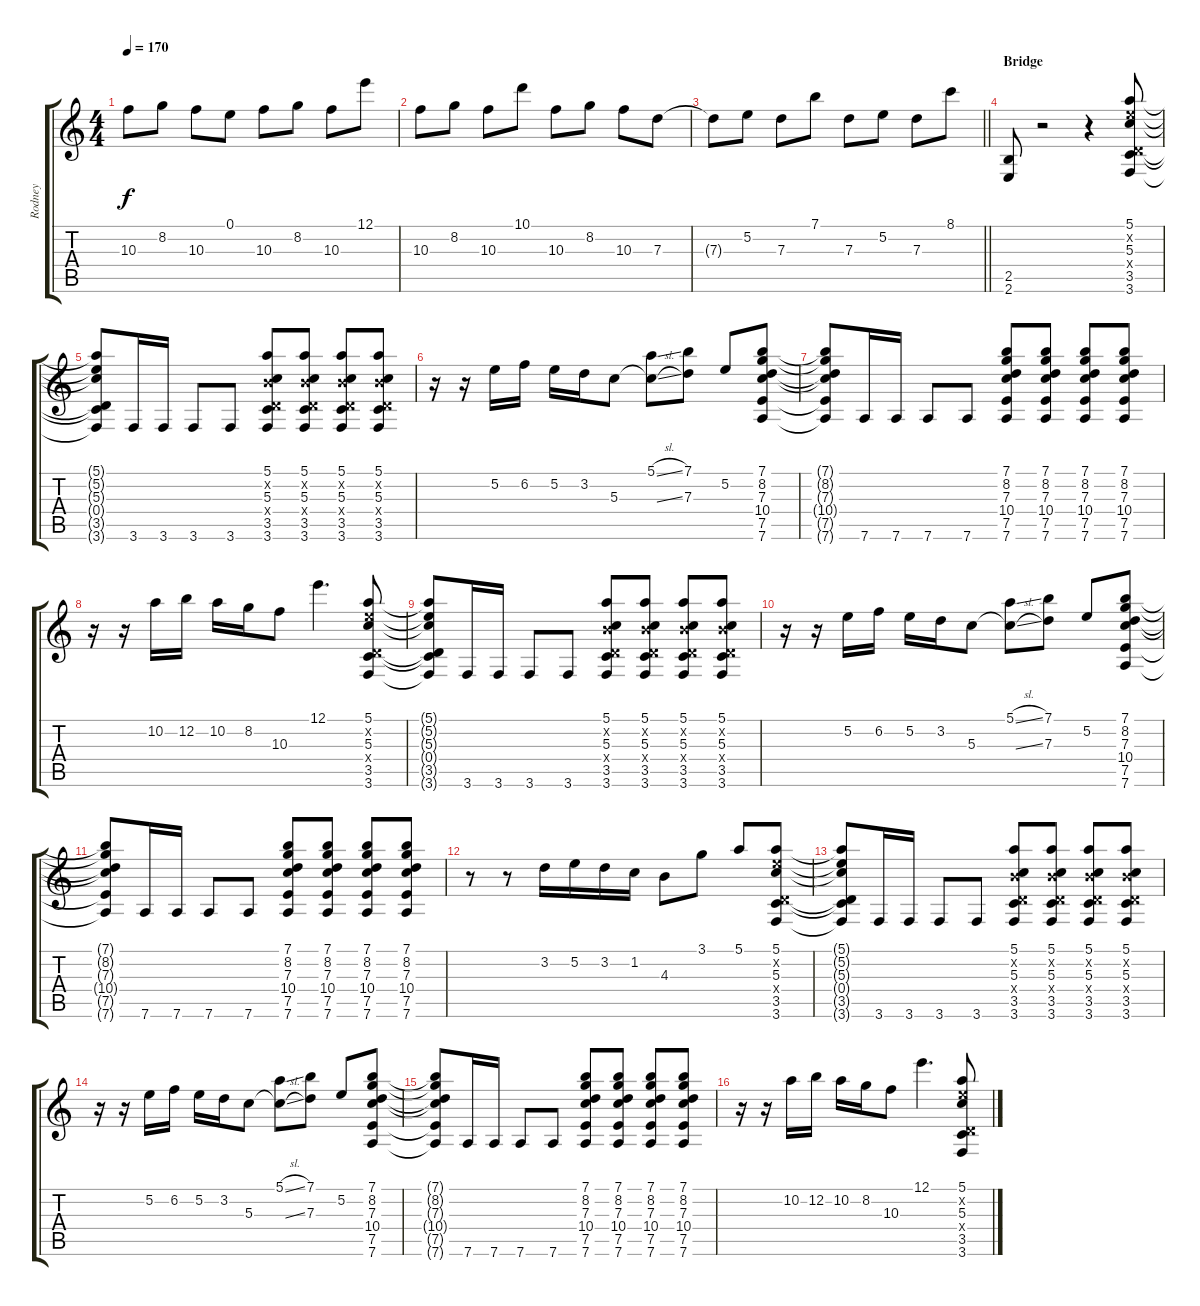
\track ("Rodney" "Rodney") {instrument distortionguitar}
\staff {score tabs}
\tuning (E4 B3 G3 D3 A2 D2) {hide}
\ts (4 4)
\tempo 170
\clef g2
\ks c
10.3{t}.8{dy f} 8.2.8 10.3.8 0.1.8 10.3.8 8.2.8 10.3.8 12.1.8 |
10.3.8 8.2.8 10.3.8 10.1.8 10.3.8 8.2.8 10.3.8 7.3.8 |
\barLineRight lightlight
7.3{t}.8 5.2.8 7.3.8 7.1.8 7.3.8 5.2.8 7.3.8 8.1.8 |
\section ("" "Bridge")
(2.5 2.6).8 r.2 r.4 (5.1 5.2{x} 5.3 0.4{x} 3.5 3.6).8 |
(5.1{t} 5.2{t} 5.3{t} 0.4{t} 3.5{t} 3.6{t}).8 3.6.16 3.6.16 3.6.8 3.6.8 (5.1 0.2{x} 5.3 0.4{x} 3.5 3.6).8 (5.1 0.2{x} 5.3 0.4{x} 3.5 3.6).8 (5.1 0.2{x} 5.3 0.4{x} 3.5 3.6).8 (5.1 0.2{x} 5.3 0.4{x} 3.5 3.6).8 |
r.16 r.16 5.2.16 6.2.16 5.2.16 3.2.16 5.3.8 (5.1{sl} 5.3{sl t}).8 (7.1 7.3).8 5.2.8 (7.1 8.2 7.3 10.4 7.5 7.6).8 |
(7.1{t} 8.2{t} 7.3{t} 10.4{t} 7.5{t} 7.6{t}).8 7.6.16 7.6.16 7.6.8 7.6.8 (7.1 8.2 7.3 10.4 7.5 7.6).8 (7.1 8.2 7.3 10.4 7.5 7.6).8 (7.1 8.2 7.3 10.4 7.5 7.6).8 (7.1 8.2 7.3 10.4 7.5 7.6).8 |
r.16 r.16 10.2.16 12.2.16 10.2.16 8.2.16 10.3.8 12.1.4{d} (5.1 5.2{x} 5.3 0.4{x} 3.5 3.6).8 |
(5.1{t} 5.2{t} 5.3{t} 0.4{t} 3.5{t} 3.6{t}).8 3.6.16 3.6.16 3.6.8 3.6.8 (5.1 0.2{x} 5.3 0.4{x} 3.5 3.6).8 (5.1 0.2{x} 5.3 0.4{x} 3.5 3.6).8 (5.1 0.2{x} 5.3 0.4{x} 3.5 3.6).8 (5.1 0.2{x} 5.3 0.4{x} 3.5 3.6).8 |
r.16 r.16 5.2.16 6.2.16 5.2.16 3.2.16 5.3.8 (5.1{sl} 5.3{sl t}).8 (7.1 7.3).8 5.2.8 (7.1 8.2 7.3 10.4 7.5 7.6).8 |
(7.1{t} 8.2{t} 7.3{t} 10.4{t} 7.5{t} 7.6{t}).8 7.6.16 7.6.16 7.6.8 7.6.8 (7.1 8.2 7.3 10.4 7.5 7.6).8 (7.1 8.2 7.3 10.4 7.5 7.6).8 (7.1 8.2 7.3 10.4 7.5 7.6).8 (7.1 8.2 7.3 10.4 7.5 7.6).8 |
r.8 r.8 3.2.16 5.2.16 3.2.16 1.2.16 4.3.8 3.1.8 5.1.8 (5.1 5.2{x} 5.3 0.4{x} 3.5 3.6).8 |
(5.1{t} 5.2{t} 5.3{t} 0.4{t} 3.5{t} 3.6{t}).8 3.6.16 3.6.16 3.6.8 3.6.8 (5.1 0.2{x} 5.3 0.4{x} 3.5 3.6).8 (5.1 0.2{x} 5.3 0.4{x} 3.5 3.6).8 (5.1 0.2{x} 5.3 0.4{x} 3.5 3.6).8 (5.1 0.2{x} 5.3 0.4{x} 3.5 3.6).8 |
r.16 r.16 5.2.16 6.2.16 5.2.16 3.2.16 5.3.8 (5.1{sl} 5.3{sl t}).8 (7.1 7.3).8 5.2.8 (7.1 8.2 7.3 10.4 7.5 7.6).8 |
(7.1{t} 8.2{t} 7.3{t} 10.4{t} 7.5{t} 7.6{t}).8 7.6.16 7.6.16 7.6.8 7.6.8 (7.1 8.2 7.3 10.4 7.5 7.6).8 (7.1 8.2 7.3 10.4 7.5 7.6).8 (7.1 8.2 7.3 10.4 7.5 7.6).8 (7.1 8.2 7.3 10.4 7.5 7.6).8 |
r.16 r.16 10.2.16 12.2.16 10.2.16 8.2.16 10.3.8 12.1.4{d} (5.1 5.2{x} 5.3 0.4{x} 3.5 3.6).8
